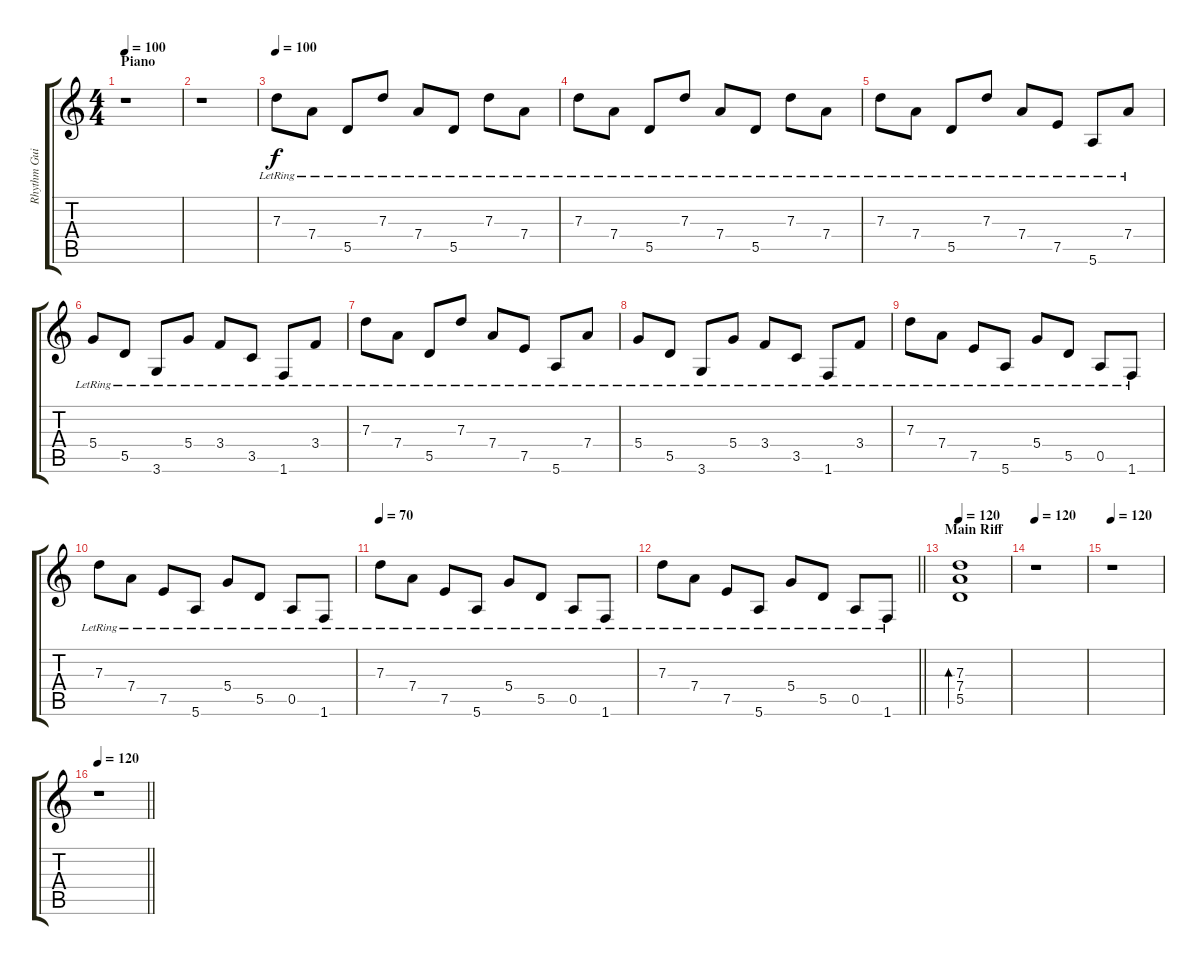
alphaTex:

\track ("Rhythm Guitar II - Clean" "Rhythm Gui") {instrument electricguitarclean}
\staff {score tabs}
\tuning (E4 B3 G3 D3 A2 E2) {hide}
\ts (4 4)
\section ("" "Piano")
\tempo 100
\clef g2
\ks c
r.1{dy f} |
r.1 |
\tempo 100
7.3{lr}.8{volume 12} 7.4{lr}.8 5.5{lr}.8 7.3{lr}.8 7.4{lr}.8 5.5{lr}.8 7.3{lr}.8 7.4{lr}.8 |
7.3{lr}.8 7.4{lr}.8 5.5{lr}.8 7.3{lr}.8 7.4{lr}.8 5.5{lr}.8 7.3{lr}.8 7.4{lr}.8 |
7.3{lr}.8 7.4{lr}.8 5.5{lr}.8 7.3{lr}.8 7.4{lr}.8 7.5{lr}.8 5.6{lr}.8 7.4{lr}.8 |
5.4{lr}.8 5.5{lr}.8 3.6{lr}.8 5.4{lr}.8 3.4{lr}.8 3.5{lr}.8 1.6{lr}.8 3.4{lr}.8 |
7.3{lr}.8 7.4{lr}.8 5.5{lr}.8 7.3{lr}.8 7.4{lr}.8 7.5{lr}.8 5.6{lr}.8 7.4{lr}.8 |
5.4{lr}.8 5.5{lr}.8 3.6{lr}.8 5.4{lr}.8 3.4{lr}.8 3.5{lr}.8 1.6{lr}.8 3.4{lr}.8 |
7.3{lr}.8 7.4{lr}.8 7.5{lr}.8 5.6{lr}.8 5.4{lr}.8 5.5{lr}.8 0.5{lr}.8 1.6{lr}.8 |
7.3{lr}.8 7.4{lr}.8 7.5{lr}.8 5.6{lr}.8 5.4{lr}.8 5.5{lr}.8 0.5{lr}.8 1.6{lr}.8 |
\tempo 70
7.3{lr}.8 7.4{lr}.8 7.5{lr}.8 5.6{lr}.8 5.4{lr}.8 5.5{lr}.8 0.5{lr}.8 1.6{lr}.8 |
\barLineRight lightlight
7.3{lr}.8 7.4{lr}.8 7.5{lr}.8 5.6{lr}.8 5.4{lr}.8 5.5{lr}.8 0.5{lr}.8 1.6{lr}.8 |
\section ("" "Main Riff")
\tempo 120
(7.3 7.4 5.5).1{bd 480} |
\tempo 120
r.1 |
\tempo 120
r.1 |
\tempo 120
\barLineRight lightlight
r.1
